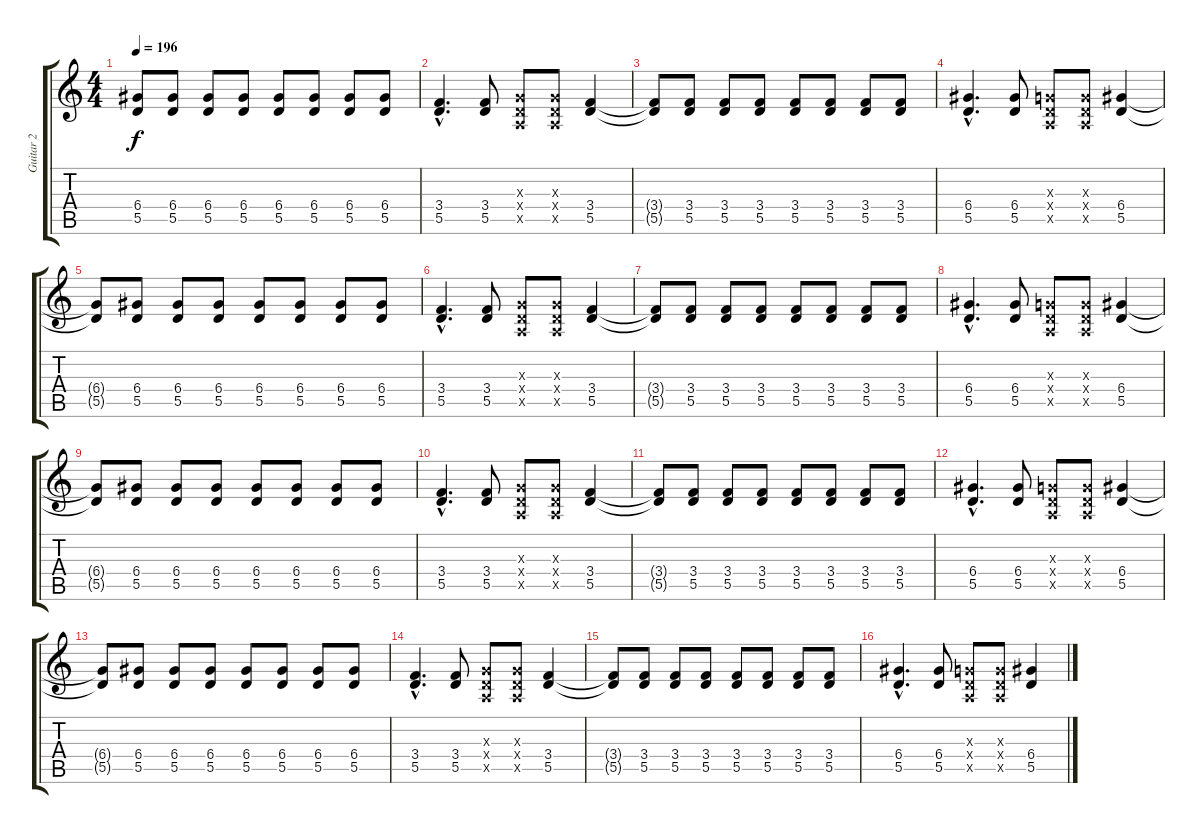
\track ("Guitar 2" "Guitar 2") {instrument overdrivenguitar}
\staff {score tabs}
\tuning (E4 B3 G3 D3 A2 E2) {hide}
\ts (4 4)
\tempo 196
\clef g2
\ks c
(6.4{t} 5.5{t}).8{dy f} (6.4 5.5).8 (6.4 5.5).8 (6.4 5.5).8 (6.4 5.5).8 (6.4 5.5).8 (6.4 5.5).8 (6.4 5.5).8 |
(3.4{hac} 5.5{hac}).4{d} (3.4 5.5).8 (0.3{x} 0.4{x} 0.5{x}).8 (0.3{x} 0.4{x} 0.5{x}).8 (3.4 5.5).4 |
(3.4{t} 5.5{t}).8 (3.4 5.5).8 (3.4 5.5).8 (3.4 5.5).8 (3.4 5.5).8 (3.4 5.5).8 (3.4 5.5).8 (3.4 5.5).8 |
(6.4{hac} 5.5{hac}).4{d} (6.4 5.5).8 (0.3{x} 0.4{x} 0.5{x}).8 (0.3{x} 0.4{x} 0.5{x}).8 (6.4 5.5).4 |
(6.4{t} 5.5{t}).8 (6.4 5.5).8 (6.4 5.5).8 (6.4 5.5).8 (6.4 5.5).8 (6.4 5.5).8 (6.4 5.5).8 (6.4 5.5).8 |
(3.4{hac} 5.5{hac}).4{d} (3.4 5.5).8 (0.3{x} 0.4{x} 0.5{x}).8 (0.3{x} 0.4{x} 0.5{x}).8 (3.4 5.5).4 |
(3.4{t} 5.5{t}).8 (3.4 5.5).8 (3.4 5.5).8 (3.4 5.5).8 (3.4 5.5).8 (3.4 5.5).8 (3.4 5.5).8 (3.4 5.5).8 |
(6.4{hac} 5.5{hac}).4{d} (6.4 5.5).8 (0.3{x} 0.4{x} 0.5{x}).8 (0.3{x} 0.4{x} 0.5{x}).8 (6.4 5.5).4 |
(6.4{t} 5.5{t}).8 (6.4 5.5).8 (6.4 5.5).8 (6.4 5.5).8 (6.4 5.5).8 (6.4 5.5).8 (6.4 5.5).8 (6.4 5.5).8 |
(3.4{hac} 5.5{hac}).4{d} (3.4 5.5).8 (0.3{x} 0.4{x} 0.5{x}).8 (0.3{x} 0.4{x} 0.5{x}).8 (3.4 5.5).4 |
(3.4{t} 5.5{t}).8 (3.4 5.5).8 (3.4 5.5).8 (3.4 5.5).8 (3.4 5.5).8 (3.4 5.5).8 (3.4 5.5).8 (3.4 5.5).8 |
(6.4{hac} 5.5{hac}).4{d} (6.4 5.5).8 (0.3{x} 0.4{x} 0.5{x}).8 (0.3{x} 0.4{x} 0.5{x}).8 (6.4 5.5).4 |
(6.4{t} 5.5{t}).8 (6.4 5.5).8 (6.4 5.5).8 (6.4 5.5).8 (6.4 5.5).8 (6.4 5.5).8 (6.4 5.5).8 (6.4 5.5).8 |
(3.4{hac} 5.5{hac}).4{d} (3.4 5.5).8 (0.3{x} 0.4{x} 0.5{x}).8 (0.3{x} 0.4{x} 0.5{x}).8 (3.4 5.5).4 |
(3.4{t} 5.5{t}).8 (3.4 5.5).8 (3.4 5.5).8 (3.4 5.5).8 (3.4 5.5).8 (3.4 5.5).8 (3.4 5.5).8 (3.4 5.5).8 |
(6.4{hac} 5.5{hac}).4{d} (6.4 5.5).8 (0.3{x} 0.4{x} 0.5{x}).8 (0.3{x} 0.4{x} 0.5{x}).8 (6.4 5.5).4
